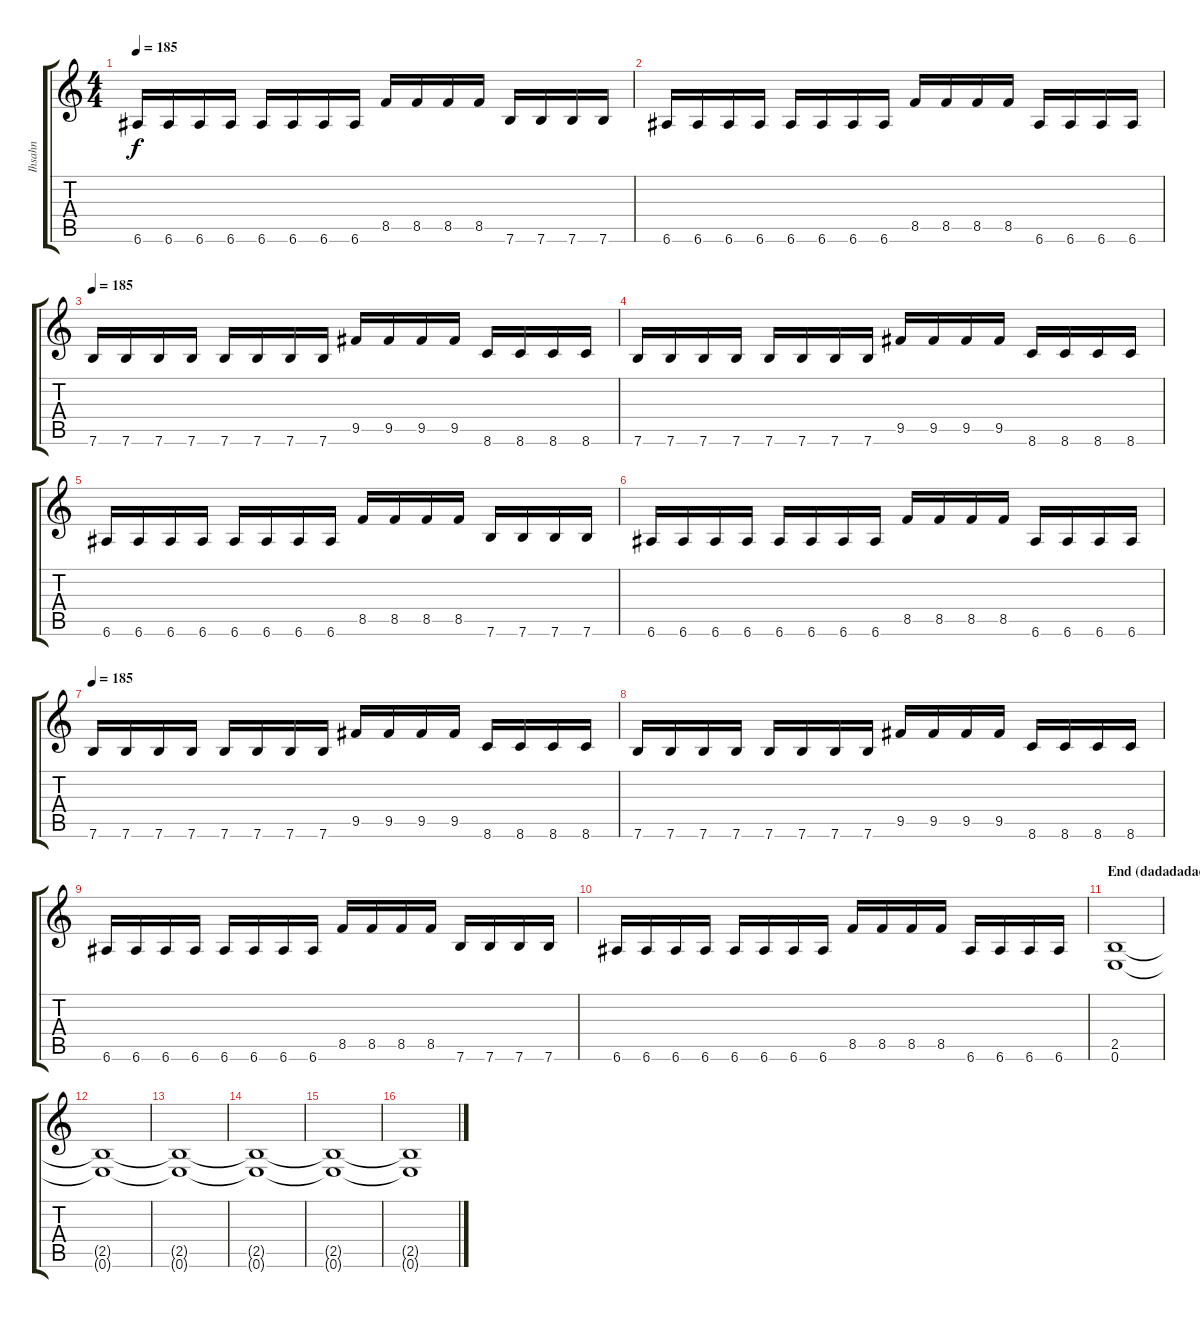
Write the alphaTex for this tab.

\track ("Ihsahn" "Ihsahn") {instrument distortionguitar}
\staff {score tabs}
\tuning (E4 B3 G3 D3 A2 E2) {hide}
\ts (4 4)
\tempo 185
\clef g2
\ks c
6.6.16{dy f} 6.6.16 6.6.16 6.6.16 6.6.16 6.6.16 6.6.16 6.6.16 8.5.16 8.5.16 8.5.16 8.5.16 7.6.16 7.6.16 7.6.16 7.6.16 |
6.6.16 6.6.16 6.6.16 6.6.16 6.6.16 6.6.16 6.6.16 6.6.16 8.5.16 8.5.16 8.5.16 8.5.16 6.6.16 6.6.16 6.6.16 6.6.16 |
\tempo 185
7.6.16 7.6.16 7.6.16 7.6.16 7.6.16 7.6.16 7.6.16 7.6.16 9.5.16 9.5.16 9.5.16 9.5.16 8.6.16 8.6.16 8.6.16 8.6.16 |
7.6.16 7.6.16 7.6.16 7.6.16 7.6.16 7.6.16 7.6.16 7.6.16 9.5.16 9.5.16 9.5.16 9.5.16 8.6.16 8.6.16 8.6.16 8.6.16 |
6.6.16 6.6.16 6.6.16 6.6.16 6.6.16 6.6.16 6.6.16 6.6.16 8.5.16 8.5.16 8.5.16 8.5.16 7.6.16 7.6.16 7.6.16 7.6.16 |
6.6.16 6.6.16 6.6.16 6.6.16 6.6.16 6.6.16 6.6.16 6.6.16 8.5.16 8.5.16 8.5.16 8.5.16 6.6.16 6.6.16 6.6.16 6.6.16 |
\tempo 185
7.6.16 7.6.16 7.6.16 7.6.16 7.6.16 7.6.16 7.6.16 7.6.16 9.5.16 9.5.16 9.5.16 9.5.16 8.6.16 8.6.16 8.6.16 8.6.16 |
7.6.16 7.6.16 7.6.16 7.6.16 7.6.16 7.6.16 7.6.16 7.6.16 9.5.16 9.5.16 9.5.16 9.5.16 8.6.16 8.6.16 8.6.16 8.6.16 |
6.6.16 6.6.16 6.6.16 6.6.16 6.6.16 6.6.16 6.6.16 6.6.16 8.5.16 8.5.16 8.5.16 8.5.16 7.6.16 7.6.16 7.6.16 7.6.16 |
6.6.16 6.6.16 6.6.16 6.6.16 6.6.16 6.6.16 6.6.16 6.6.16 8.5.16 8.5.16 8.5.16 8.5.16 6.6.16 6.6.16 6.6.16 6.6.16 |
\section ("" "End (dadadadada)")
(2.5 0.6).1 |
(2.5{t} 0.6{t}).1 |
(2.5{t} 0.6{t}).1 |
(2.5{t} 0.6{t}).1{volume 0} |
(2.5{t} 0.6{t}).1 |
(2.5{t} 0.6{t}).1
